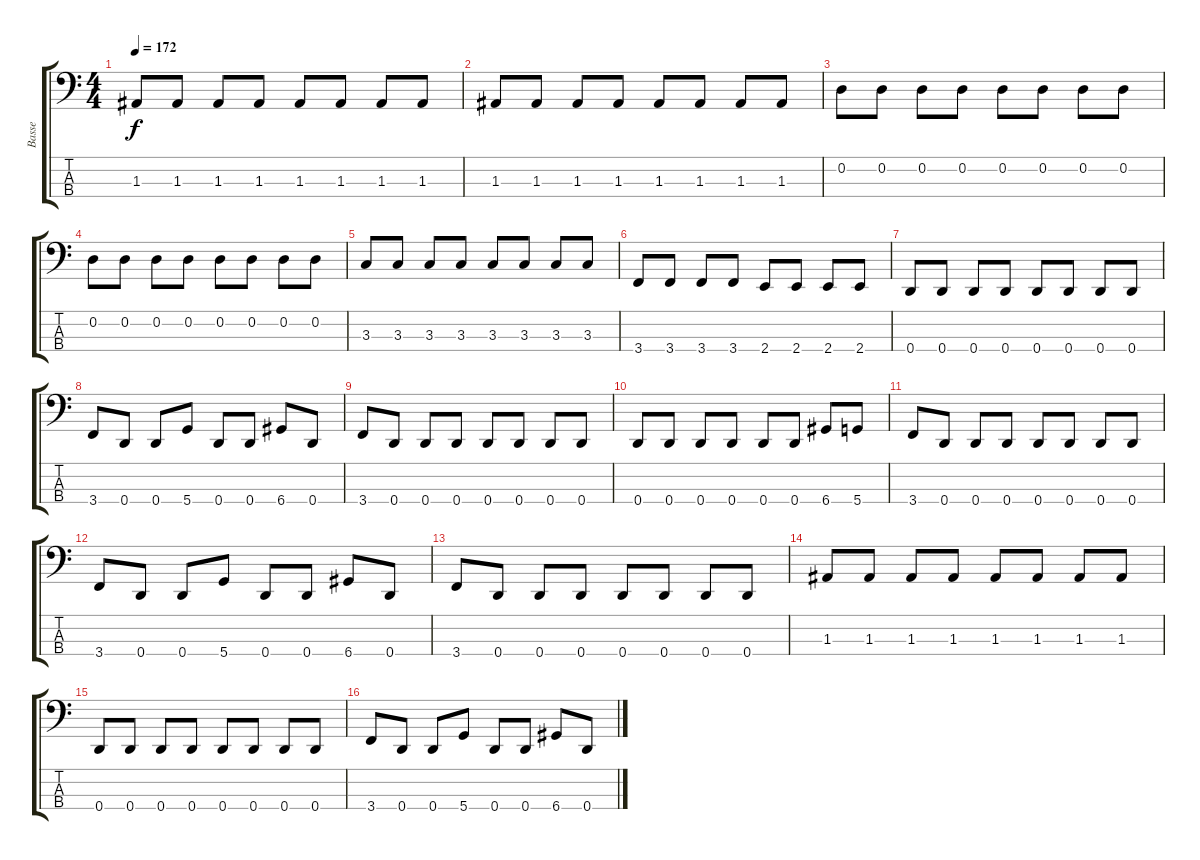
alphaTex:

\track ("Basse" "Basse") {instrument electricbasspick}
\staff {score tabs}
\tuning (G2 D2 A1 D1) {hide}
\ts (4 4)
\section ("" "")
\tempo 172
\clef f4
\ks c
1.3.8{dy f} 1.3.8 1.3.8 1.3.8 1.3.8 1.3.8 1.3.8 1.3.8 |
1.3.8 1.3.8 1.3.8 1.3.8 1.3.8 1.3.8 1.3.8 1.3.8 |
0.2.8 0.2.8 0.2.8 0.2.8 0.2.8 0.2.8 0.2.8 0.2.8 |
0.2.8 0.2.8 0.2.8 0.2.8 0.2.8 0.2.8 0.2.8 0.2.8 |
3.3.8 3.3.8 3.3.8 3.3.8 3.3.8 3.3.8 3.3.8 3.3.8 |
3.4.8 3.4.8 3.4.8 3.4.8 2.4.8 2.4.8 2.4.8 2.4.8 |
\section ("" "")
0.4.8 0.4.8 0.4.8 0.4.8 0.4.8 0.4.8 0.4.8 0.4.8 |
3.4.8 0.4.8 0.4.8 5.4.8 0.4.8 0.4.8 6.4.8 0.4.8 |
3.4.8 0.4.8 0.4.8 0.4.8 0.4.8 0.4.8 0.4.8 0.4.8 |
0.4.8 0.4.8 0.4.8 0.4.8 0.4.8 0.4.8 6.4.8 5.4.8 |
3.4.8 0.4.8 0.4.8 0.4.8 0.4.8 0.4.8 0.4.8 0.4.8 |
3.4.8 0.4.8 0.4.8 5.4.8 0.4.8 0.4.8 6.4.8 0.4.8 |
3.4.8 0.4.8 0.4.8 0.4.8 0.4.8 0.4.8 0.4.8 0.4.8 |
1.3.8 1.3.8 1.3.8 1.3.8 1.3.8 1.3.8 1.3.8 1.3.8 |
\section ("" "")
0.4.8 0.4.8 0.4.8 0.4.8 0.4.8 0.4.8 0.4.8 0.4.8 |
3.4.8 0.4.8 0.4.8 5.4.8 0.4.8 0.4.8 6.4.8 0.4.8
